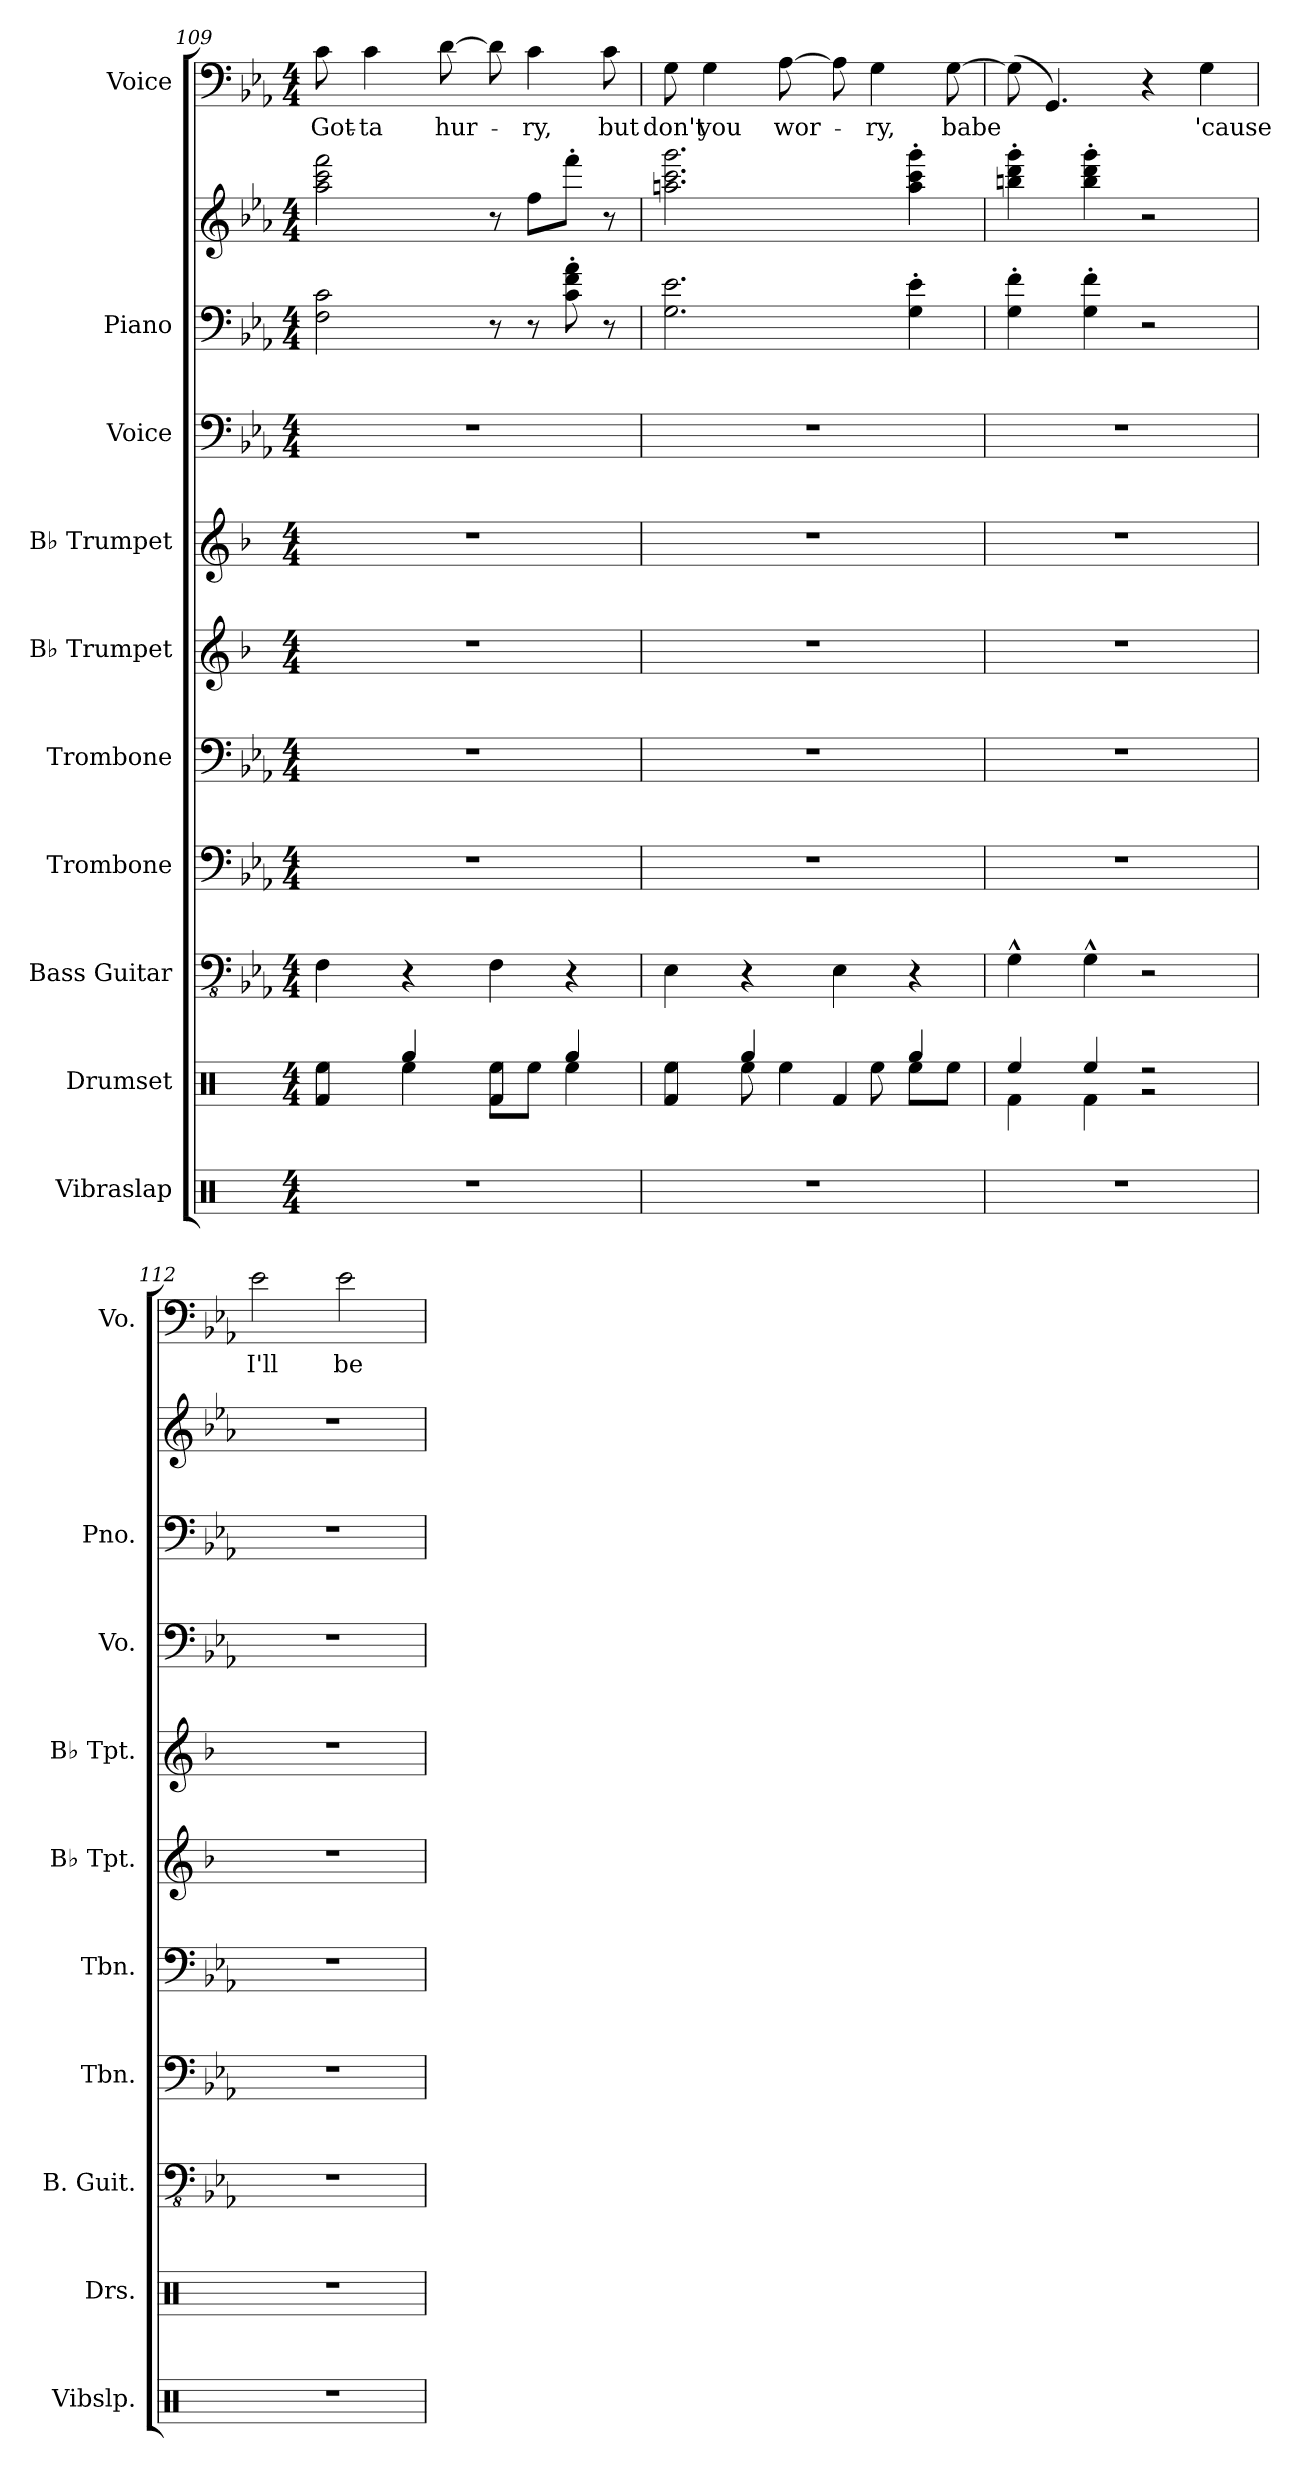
**kern	**kern	**kern	**kern	**kern	**kern	**kern	**kern	**kern	**kern	**kern	**text
*part10	*part9	*part8	*part7	*part6	*part5	*part4	*part3	*part2	*part2	*part1	*part1
*staff11	*staff10	*staff9	*staff8	*staff7	*staff6	*staff5	*staff4	*staff3	*staff2	*staff1	*staff1
*I"Vibraslap	*I"Drumset	*I"Bass Guitar	*I"Trombone	*I"Trombone	*I"B♭ Trumpet	*I"B♭ Trumpet	*I"Voice	*I"Piano	*	*I"Voice	*
*I'Vibslp.	*I'Drs.	*I'B. Guit.	*I'Tbn.	*I'Tbn.	*I'B♭ Tpt.	*I'B♭ Tpt.	*I'Vo.	*I'Pno.	*	*I'Vo.	*
!!LO:PB:g=z
*clefX	*clefX	*clefFv4	*clefF4	*clefF4	*clefG2	*clefG2	*clefF4	*clefF4	*clefG2	*clefF4	*
*	*	*	*	*	*ITrd1c2	*ITrd1c2	*	*	*	*	*
*k[]	*k[]	*k[b-e-a-]	*k[b-e-a-]	*k[b-e-a-]	*k[b-e-a-]	*k[b-e-a-]	*k[b-e-a-]	*k[b-e-a-]	*k[b-e-a-]	*k[b-e-a-]	*
*M4/4	*M4/4	*M4/4	*M4/4	*M4/4	*M4/4	*M4/4	*M4/4	*M4/4	*M4/4	*M4/4	*
=109	=109	=109	=109	=109	=109	=109	=109	=109	=109	=109	=109
*	*^	*	*	*	*	*	*	*	*	*	*
!	!	!	!	!	!	!	!	!	!	!	!	!LO:LY:b
1r	4Rf/	4Ree\	4FF\	1r	1r	1r	1r	1r	2F\ 2c\	2aa-\ 2ccc\ 2fff\	8c\	Got-
!	!	!	!	!	!	!	!	!	!	!	!	!LO:LY:b
.	.	.	.	.	.	.	.	.	.	.	4c\	-ta
.	4Rgg/	4Ree\	4r	.	.	.	.	.	.	.	.	.
!	!	!	!	!	!	!	!	!	!	!	!	!LO:LY:b
.	.	.	.	.	.	.	.	.	.	.	[8d\	hur-
.	4Rf/	8Ree\L	4FF\	.	.	.	.	.	8r	8r	8d\]	.
!	!	!	!	!	!	!	!	!	!	!	!	!LO:LY:b
.	.	8Ree\J	.	.	.	.	.	.	8r	8ff\L	4c\	-ry,
.	4Rgg/	4Ree\	4r	.	.	.	.	.	8c\' 8f\' 8a-\'	8fff'\J	.	.
!	!	!	!	!	!	!	!	!	!	!	!	!LO:LY:b
.	.	.	.	.	.	.	.	.	8r	8r	8c\	but
=110	=110	=110	=110	=110	=110	=110	=110	=110	=110	=110	=110	=110
!	!	!	!	!	!	!	!	!	!	!	!	!LO:LY:b
1r	4Rf/	4Ree\	4EE-\	1r	1r	1r	1r	1r	2.G\ 2.e-\	2.aan\ 2.ccc\ 2.ggg\	8G\	don't
!	!	!	!	!	!	!	!	!	!	!	!	!LO:LY:b
.	.	.	.	.	.	.	.	.	.	.	4G\	you
.	4Rgg/	8Ree\	4r	.	.	.	.	.	.	.	.	.
!	!	!	!	!	!	!	!	!	!	!	!	!LO:LY:b
.	.	4Ree\	.	.	.	.	.	.	.	.	[8A-\	wor-
.	4Rf/	.	4EE-\	.	.	.	.	.	.	.	8A-\]	.
!	!	!	!	!	!	!	!	!	!	!	!	!LO:LY:b
.	.	8Ree\	.	.	.	.	.	.	.	.	4G\	-ry,
.	4Rgg/	8Ree\L	4r	.	.	.	.	.	4G\' 4e-\'	4aa\' 4ccc\' 4ggg\'	.	.
!	!	!	!	!	!	!	!	!	!	!	!	!LO:LY:b
.	.	8Ree\J	.	.	.	.	.	.	.	.	[8G\	babe
=111	=111	=111	=111	=111	=111	=111	=111	=111	=111	=111	=111	=111
1r	4Rf\	4Ree/	4GG^^\	1r	1r	1r	1r	1r	4G\' 4f\'	4bbn\' 4ddd\' 4ggg\'	(>8G\]	.
.	.	.	.	.	.	.	.	.	.	.	4.GG/)	.
.	4Rf\	4Ree/	4GG^^\	.	.	.	.	.	4G\' 4f\'	4bb\' 4ddd\' 4ggg\'	.	.
.	2r	2r	2r	.	.	.	.	.	2r	2r	4r	.
!	!	!	!	!	!	!	!	!	!	!	!	!LO:LY:b
.	.	.	.	.	.	.	.	.	.	.	4G\	'cause
*	*v	*v	*	*	*	*	*	*	*	*	*	*
=112	=112	=112	=112	=112	=112	=112	=112	=112	=112	=112	=112
!	!	!	!	!	!	!	!	!	!	!	!LO:LY:b
1r	1r	1r	1r	1r	1r	1r	1r	1r	1r	2e-\	I'll
!	!	!	!	!	!	!	!	!	!	!	!LO:LY:b
.	.	.	.	.	.	.	.	.	.	2e-\	be
=	=	=	=	=	=	=	=	=	=	=	=
*-	*-	*-	*-	*-	*-	*-	*-	*-	*-	*-	*-
